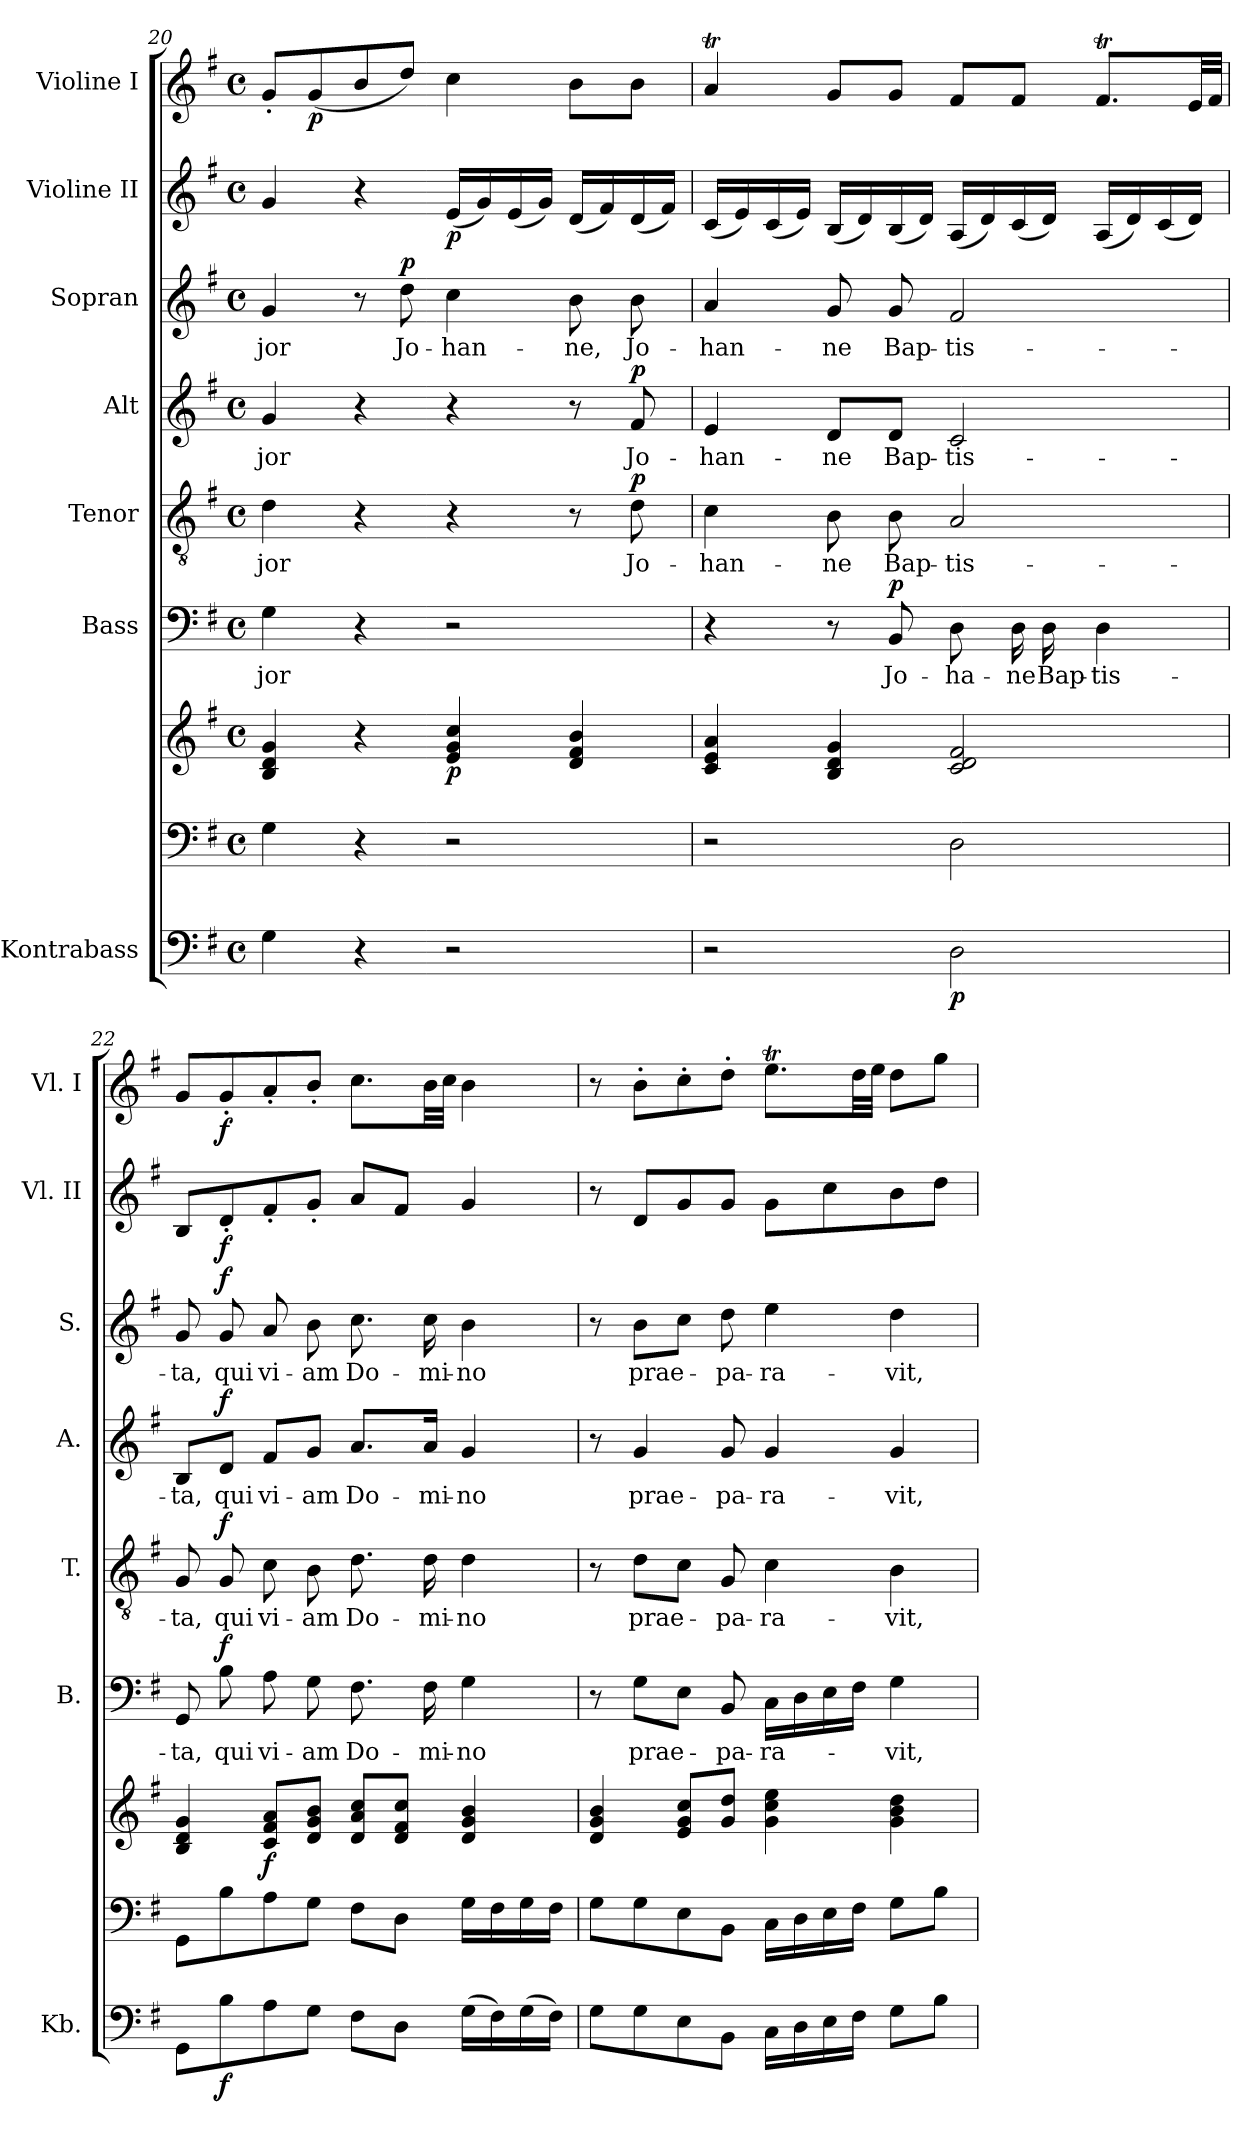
**kern	**dynam	**kern	**kern	**dynam	**kern	**text	**dynam	**kern	**text	**dynam	**kern	**text	**dynam	**kern	**text	**dynam	**kern	**dynam	**kern	**dynam
*part8	*part8	*part7	*part7	*part7	*part6	*part6	*part6	*part5	*part5	*part5	*part4	*part4	*part4	*part3	*part3	*part3	*part2	*part2	*part1	*part1
*staff9	*staff9	*staff8	*staff7	*staff7/8	*staff6	*staff6	*staff6	*staff5	*staff5	*staff5	*staff4	*staff4	*staff4	*staff3	*staff3	*staff3	*staff2	*staff2	*staff1	*staff1
*I"Kontrabass	*	*	*	*	*I"Bass	*	*	*I"Tenor	*	*	*I"Alt	*	*	*I"Sopran	*	*	*I"Violine II	*	*I"Violine I	*
*I'Kb.	*	*	*	*	*I'B.	*	*	*I'T.	*	*	*I'A.	*	*	*I'S.	*	*	*I'Vl. II	*	*I'Vl. I	*
!!LO:LB:g=z
*clefF4	*	*clefF4	*clefG2	*	*clefF4	*	*	*clefGv2	*	*	*clefG2	*	*	*clefG2	*	*	*clefG2	*	*clefG2	*
*ITrd7c12	*	*	*	*	*	*	*	*	*	*	*	*	*	*	*	*	*	*	*	*
*k[f#]	*	*k[f#]	*k[f#]	*	*k[f#]	*	*	*k[f#]	*	*	*k[f#]	*	*	*k[f#]	*	*	*k[f#]	*	*k[f#]	*
*G:	*	*G:	*G:	*	*G:	*	*	*G:	*	*	*G:	*	*	*G:	*	*	*G:	*	*G:	*
*M4/4	*	*M4/4	*M4/4	*	*M4/4	*	*	*M4/4	*	*	*M4/4	*	*	*M4/4	*	*	*M4/4	*	*M4/4	*
*met(c)	*	*met(c)	*met(c)	*	*met(c)	*	*	*met(c)	*	*	*met(c)	*	*	*met(c)	*	*	*met(c)	*	*met(c)	*
=20	=20	=20	=20	=20	=20	=20	=20	=20	=20	=20	=20	=20	=20	=20	=20	=20	=20	=20	=20	=20
!	!	!	!	!	!	!LO:LY:b	!	!	!LO:LY:b	!	!	!LO:LY:b	!	!	!LO:LY:b	!	!	!	!	!
4GG\	.	4G\	4B/ 4d/ 4g/	.	4G\	-jor	.	4d\	-jor	.	4g/	-jor	.	4g/	-jor	.	4g/	.	8g'</L	.
!	!	!	!	!	!	!	!	!	!	!	!	!	!	!	!	!	!	!	!	!LO:DY:b
.	.	.	.	.	.	.	.	.	.	.	.	.	.	.	.	.	.	.	(<8g/	p
4r	.	4r	4r	.	4r	.	.	4r	.	.	4r	.	.	8r	.	.	4r	.	8b/	.
!	!	!	!	!	!	!	!	!	!	!	!	!	!	!	!LO:LY:b	!LO:DY:a	!	!	!	!
.	.	.	.	.	.	.	.	.	.	.	.	.	.	8dd\	Jo-	p	.	.	8dd/J)	.
!	!	!	!	!LO:DY:b	!	!	!	!	!	!	!	!	!	!	!LO:LY:b	!	!	!LO:DY:b	!	!
2r	.	2r	4e/ 4g/ 4cc/	p	2r	.	.	4r	.	.	4r	.	.	4cc\	-han-	.	(<16e/LL	p	4cc\	.
.	.	.	.	.	.	.	.	.	.	.	.	.	.	.	.	.	16g/)	.	.	.
.	.	.	.	.	.	.	.	.	.	.	.	.	.	.	.	.	(<16e/	.	.	.
.	.	.	.	.	.	.	.	.	.	.	.	.	.	.	.	.	16g/JJ)	.	.	.
!	!	!	!	!	!	!	!	!	!	!	!	!	!	!	!LO:LY:b	!	!	!	!	!
.	.	.	4d/ 4f#/ 4b/	.	.	.	.	8r	.	.	8r	.	.	8b\	-ne,	.	(<16d/LL	.	8b\L	.
.	.	.	.	.	.	.	.	.	.	.	.	.	.	.	.	.	16f#/)	.	.	.
!	!	!	!	!	!	!	!	!	!LO:LY:b	!LO:DY:a	!	!LO:LY:b	!LO:DY:a	!	!LO:LY:b	!	!	!	!	!
.	.	.	.	.	.	.	.	8d\	Jo-	p	8f#/	Jo-	p	8b\	Jo-	.	(<16d/	.	8b\J	.
.	.	.	.	.	.	.	.	.	.	.	.	.	.	.	.	.	16f#/JJ)	.	.	.
=21	=21	=21	=21	=21	=21	=21	=21	=21	=21	=21	=21	=21	=21	=21	=21	=21	=21	=21	=21	=21
!	!	!	!	!	!	!	!	!	!LO:LY:b	!	!	!LO:LY:b	!	!	!LO:LY:b	!	!	!	!	!
2r	.	2r	4c/ 4e/ 4a/	.	4r	.	.	4c\	-han-	.	4e/	-han-	.	4a/	-han-	.	(<16c/LL	.	4aT/	.
.	.	.	.	.	.	.	.	.	.	.	.	.	.	.	.	.	16e/)	.	.	.
.	.	.	.	.	.	.	.	.	.	.	.	.	.	.	.	.	(<16c/	.	.	.
.	.	.	.	.	.	.	.	.	.	.	.	.	.	.	.	.	16e/JJ)	.	.	.
!	!	!	!	!	!	!	!	!	!LO:LY:b	!	!	!LO:LY:b	!	!	!LO:LY:b	!	!	!	!	!
.	.	.	4B/ 4d/ 4g/	.	8r	.	.	8B\	-ne	.	8d/L	-ne	.	8g/	-ne	.	(<16B/LL	.	8g/L	.
.	.	.	.	.	.	.	.	.	.	.	.	.	.	.	.	.	16d/)	.	.	.
!	!	!	!	!	!	!LO:LY:b	!LO:DY:a	!	!LO:LY:b	!	!	!LO:LY:b	!	!	!LO:LY:b	!	!	!	!	!
.	.	.	.	.	8BB/	Jo-	p	8B\	Bap-	.	8d/J	Bap-	.	8g/	Bap-	.	(<16B/	.	8g/J	.
.	.	.	.	.	.	.	.	.	.	.	.	.	.	.	.	.	16d/JJ)	.	.	.
!	!LO:DY:b	!	!	!	!	!LO:LY:b	!	!	!LO:LY:b	!	!	!LO:LY:b	!	!	!LO:LY:b	!	!	!	!	!
2DD\	p	2D\	2c/ 2d/ 2f#/	.	8D\	-ha-	.	2A/	-tis-	.	2c/	-tis-	.	2f#/	-tis-	.	(<16A/LL	.	8f#/L	.
.	.	.	.	.	.	.	.	.	.	.	.	.	.	.	.	.	16d/)	.	.	.
!	!	!	!	!	!	!LO:LY:b	!	!	!	!	!	!	!	!	!	!	!	!	!	!
.	.	.	.	.	16D\	-ne	.	.	.	.	.	.	.	.	.	.	(<16c/	.	8f#/J	.
!	!	!	!	!	!	!LO:LY:b	!	!	!	!	!	!	!	!	!	!	!	!	!	!
.	.	.	.	.	16D\	Bap-	.	.	.	.	.	.	.	.	.	.	16d/JJ)	.	.	.
!	!	!	!	!	!	!LO:LY:b	!	!	!	!	!	!	!	!	!	!	!	!	!	!
.	.	.	.	.	4D\	-tis-	.	.	.	.	.	.	.	.	.	.	(<16A/LL	.	8.f#t/L	.
.	.	.	.	.	.	.	.	.	.	.	.	.	.	.	.	.	16d/)	.	.	.
.	.	.	.	.	.	.	.	.	.	.	.	.	.	.	.	.	(<16c/	.	.	.
.	.	.	.	.	.	.	.	.	.	.	.	.	.	.	.	.	16d/JJ)	.	32e/LL	.
.	.	.	.	.	.	.	.	.	.	.	.	.	.	.	.	.	.	.	32f#/JJJ	.
=22	=22	=22	=22	=22	=22	=22	=22	=22	=22	=22	=22	=22	=22	=22	=22	=22	=22	=22	=22	=22
!	!	!	!	!	!	!LO:LY:b	!	!	!LO:LY:b	!	!	!LO:LY:b	!	!	!LO:LY:b	!	!	!	!	!
8GGG\L	.	8GG\L	4B/ 4d/ 4g/	.	8GG/	-ta,	.	8G/	-ta,	.	8B/L	-ta,	.	8g/	-ta,	.	8B/L	.	8g/L	.
!	!LO:DY:b	!	!	!	!	!LO:LY:b	!LO:DY:a	!	!LO:LY:b	!LO:DY:a	!	!LO:LY:b	!LO:DY:a	!	!LO:LY:b	!LO:DY:a	!	!LO:DY:b	!	!LO:DY:b
8BB\	f	8B\	.	.	8B\	qui	f	8G/	qui	f	8d/J	qui	f	8g/	qui	f	8d'</	f	8g'</	f
!	!	!	!	!LO:DY:b	!	!LO:LY:b	!	!	!LO:LY:b	!	!	!LO:LY:b	!	!	!LO:LY:b	!	!	!	!	!
8AA\	.	8A\	8c/ 8f#/ 8a/L	f	8A\	vi-	.	8c\	vi-	.	8f#/L	vi-	.	8a/	vi-	.	8f#'</	.	8a'</	.
!	!	!	!	!	!	!LO:LY:b	!	!	!LO:LY:b	!	!	!LO:LY:b	!	!	!LO:LY:b	!	!	!	!	!
8GG\J	.	8G\J	8d/ 8g/ 8b/J	.	8G\	-am	.	8B\	-am	.	8g/J	-am	.	8b\	-am	.	8g'</J	.	8b'</J	.
!	!	!	!	!	!	!LO:LY:b	!	!	!LO:LY:b	!	!	!LO:LY:b	!	!	!LO:LY:b	!	!	!	!	!
8FF#\L	.	8F#\L	8d/ 8a/ 8cc/L	.	8.F#\	Do-	.	8.d\	Do-	.	8.a/L	Do-	.	8.cc\	Do-	.	8a/L	.	8.cc\L	.
8DD\J	.	8D\J	8d/ 8f#/ 8cc/J	.	.	.	.	.	.	.	.	.	.	.	.	.	8f#/J	.	.	.
!	!	!	!	!	!	!LO:LY:b	!	!	!LO:LY:b	!	!	!LO:LY:b	!	!	!LO:LY:b	!	!	!	!	!
.	.	.	.	.	16F#\	-mi-	.	16d\	-mi-	.	16a/Jk	-mi-	.	16cc\	-mi-	.	.	.	32b\LL	.
.	.	.	.	.	.	.	.	.	.	.	.	.	.	.	.	.	.	.	32cc\JJJ	.
!	!	!	!	!	!	!LO:LY:b	!	!	!LO:LY:b	!	!	!LO:LY:b	!	!	!LO:LY:b	!	!	!	!	!
(>16GG\LL	.	16G\LL	4d/ 4g/ 4b/	.	4G\	-no	.	4d\	-no	.	4g/	-no	.	4b\	-no	.	4g/	.	4b\	.
16FF#\)	.	16F#\	.	.	.	.	.	.	.	.	.	.	.	.	.	.	.	.	.	.
(>16GG\	.	16G\	.	.	.	.	.	.	.	.	.	.	.	.	.	.	.	.	.	.
16FF#\JJ)	.	16F#\JJ	.	.	.	.	.	.	.	.	.	.	.	.	.	.	.	.	.	.
=23	=23	=23	=23	=23	=23	=23	=23	=23	=23	=23	=23	=23	=23	=23	=23	=23	=23	=23	=23	=23
8GG\L	.	8G\L	4d/ 4g/ 4b/	.	8r	.	.	8r	.	.	8r	.	.	8r	.	.	8r	.	8r	.
!	!	!	!	!	!	!LO:LY:b	!	!	!LO:LY:b	!	!	!LO:LY:b	!	!	!LO:LY:b	!	!	!	!	!
8GG\	.	8G\	.	.	8G\L	prae-	.	8d\L	prae-	.	4g/	prae-	.	8b\L	prae-	.	8d/L	.	8b'>\L	.
8EE\	.	8E\	8e/ 8g/ 8cc/L	.	8E\J	.	.	8c\J	.	.	.	.	.	8cc\J	.	.	8g/	.	8cc'>\	.
!	!	!	!	!	!	!LO:LY:b	!	!	!LO:LY:b	!	!	!LO:LY:b	!	!	!LO:LY:b	!	!	!	!	!
8BBB\J	.	8BB\J	8g/ 8dd/J	.	8BB/	-pa-	.	8G/	-pa-	.	8g/	-pa-	.	8dd\	-pa-	.	8g/J	.	8dd'>\J	.
!	!	!	!	!	!	!LO:LY:b	!	!	!LO:LY:b	!	!	!LO:LY:b	!	!	!LO:LY:b	!	!	!	!	!
16CC\LL	.	16C\LL	4g\ 4cc\ 4ee\	.	16C\LL	-ra-	.	4c\	-ra-	.	4g/	-ra-	.	4ee\	-ra-	.	8g\L	.	8.eeT\L	.
16DD\	.	16D\	.	.	16D\	.	.	.	.	.	.	.	.	.	.	.	.	.	.	.
16EE\	.	16E\	.	.	16E\	.	.	.	.	.	.	.	.	.	.	.	8cc\	.	.	.
16FF#\JJ	.	16F#\JJ	.	.	16F#\JJ	.	.	.	.	.	.	.	.	.	.	.	.	.	32dd\LL	.
.	.	.	.	.	.	.	.	.	.	.	.	.	.	.	.	.	.	.	32ee\JJJ	.
!	!	!	!	!	!	!LO:LY:b	!	!	!LO:LY:b	!	!	!LO:LY:b	!	!	!LO:LY:b	!	!	!	!	!
8GG\L	.	8G\L	4g\ 4b\ 4dd\	.	4G\	-vit,	.	4B\	-vit,	.	4g/	-vit,	.	4dd\	-vit,	.	8b\	.	8dd\L	.
8BB\J	.	8B\J	.	.	.	.	.	.	.	.	.	.	.	.	.	.	8dd\J	.	8gg\J	.
=	=	=	=	=	=	=	=	=	=	=	=	=	=	=	=	=	=	=	=	=
*-	*-	*-	*-	*-	*-	*-	*-	*-	*-	*-	*-	*-	*-	*-	*-	*-	*-	*-	*-	*-
